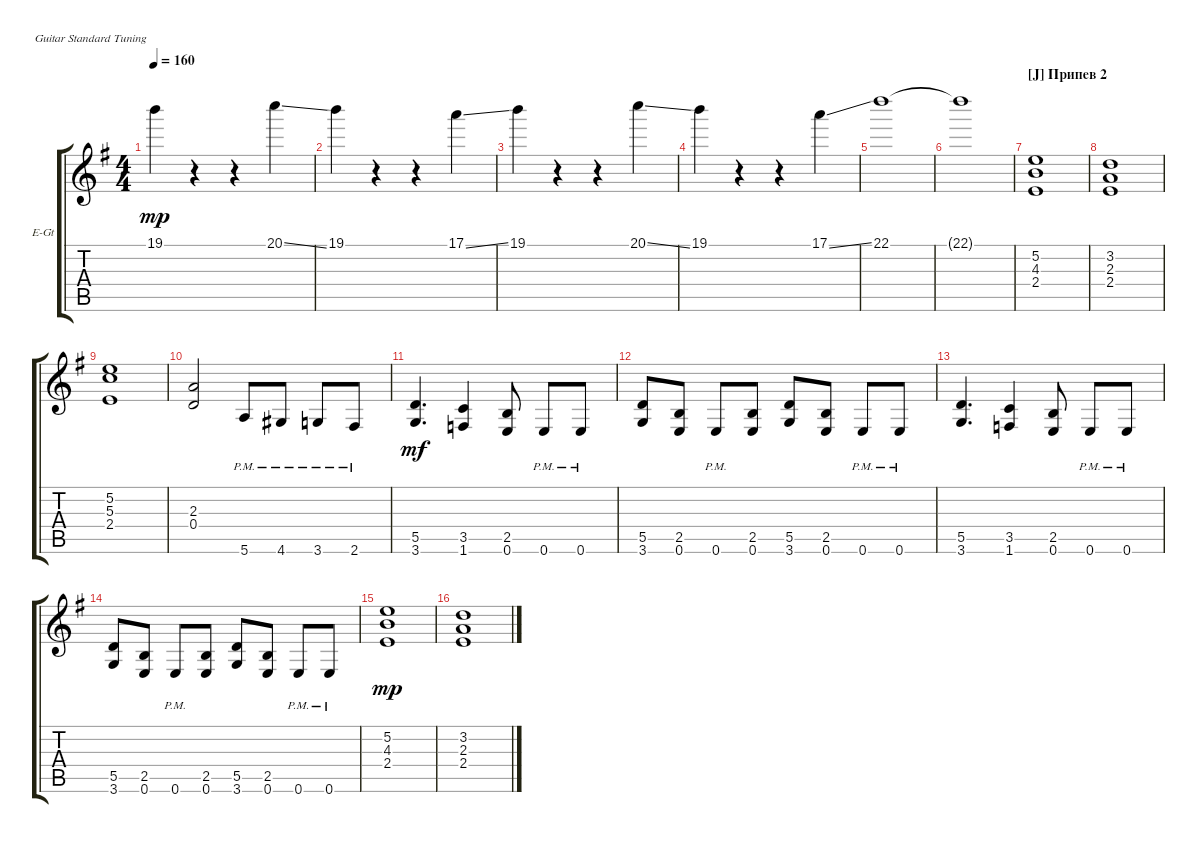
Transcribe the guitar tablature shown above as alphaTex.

\defaultSystemsLayout 4
\bracketExtendMode groupsimilarinstruments
\firstSystemTrackNameOrientation horizontal
\otherSystemsTrackNameOrientation horizontal
\track ("Electric Guitar" "E-Gt") {instrument distortionguitar}
\staff {score tabs}
\tuning (E4 B3 G3 D3 A2 E2)
\ts (4 4)
\tempo 160
\clef g2
\ks eminor
19.1.4{dy mp} r.4 r.4 20.1{ss}.4 |
19.1.4 r.4 r.4 17.1{ss}.4 |
19.1.4 r.4 r.4 20.1{ss}.4 |
19.1.4 r.4 r.4 17.1{ss}.4 |
22.1.1 |
22.1{t}.1 |
\section ("J" "Припев 2")
(2.4 4.3 5.2).1 |
(2.4 2.3 3.2).1 |
(2.4 5.3 5.2).1 |
(0.4 2.3).2 5.6{pm}.8 4.6{pm}.8 3.6{pm}.8 2.6{pm}.8 |
(3.6 5.5).4{d dy mf} (1.6 3.5).4 (0.6 2.5).8 0.6{pm}.8 0.6{pm}.8 |
(5.5 3.6).8 (0.6 2.5).8 0.6{pm}.8 (0.6 2.5).8 (5.5 3.6).8 (0.6 2.5).8 0.6{pm}.8 0.6{pm}.8 |
(3.6 5.5).4{d} (1.6 3.5).4 (0.6 2.5).8 0.6{pm}.8 0.6{pm}.8 |
(5.5 3.6).8 (0.6 2.5).8 0.6{pm}.8 (0.6 2.5).8 (5.5 3.6).8 (0.6 2.5).8 0.6{pm}.8 0.6{pm}.8 |
(2.4 4.3 5.2).1{dy mp} |
(2.4 2.3 3.2).1
